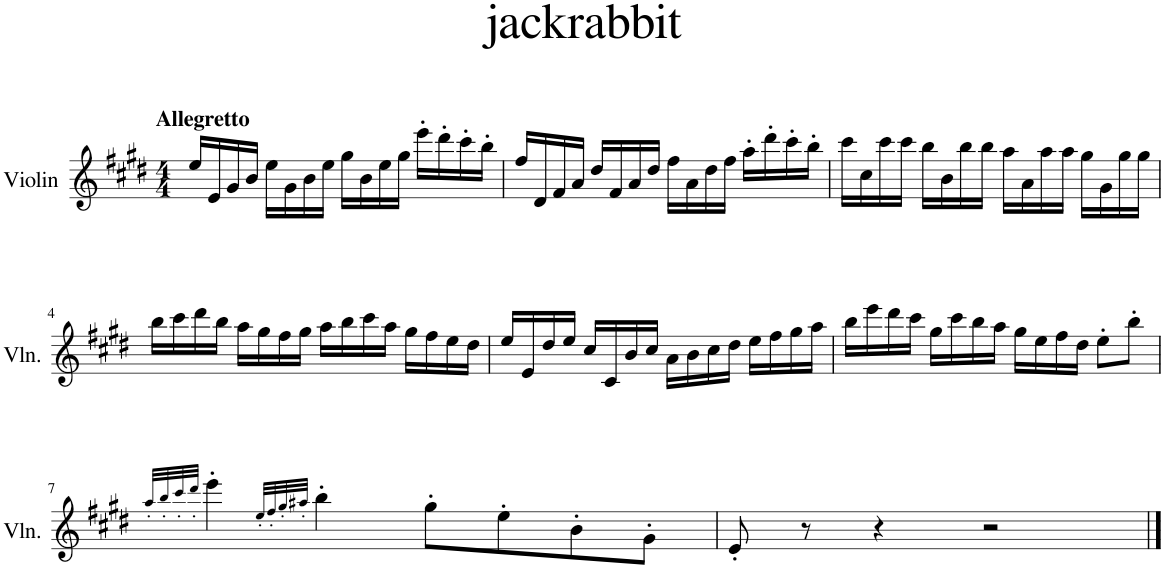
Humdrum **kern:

**kern
*part1
*staff1
*I"Violin
*I'Vln.
*clefG2
*k[f#c#g#d#]
*M4/4
=1
!LO:TX:a:B:t=Allegretto
16ee/LL
16e/
16g#/
16b/JJ
16ee\LL
16g#\
16b\
16ee\JJ
16gg#\LL
16b\
16ee\
16gg#\JJ
16eee'\LL
16ddd#'\
16ccc#'\
16bb'\JJ
=2
16ff#/LL
16d#/
16f#/
16a/JJ
16dd#/LL
16f#/
16a/
16dd#/JJ
16ff#\LL
16a\
16dd#\
16ff#\JJ
16aa'\LL
16ddd#'\
16ccc#'\
16bb'\JJ
=3
16ccc#\LL
16cc#\
16ccc#\
16ccc#\JJ
16bb\LL
16b\
16bb\
16bb\JJ
16aa\LL
16a\
16aa\
16aa\JJ
16gg#\LL
16g#\
16gg#\
16gg#\JJ
!!LO:LB:g=z
=4
16bb\LL
16ccc#\
16ddd#\
16bb\JJ
16aa\LL
16gg#\
16ff#\
16gg#\JJ
16aa\LL
16bb\
16ccc#\
16aa\JJ
16gg#\LL
16ff#\
16ee\
16dd#\JJ
=5
16ee/LL
16e/
16dd#/
16ee/JJ
16cc#/LL
16c#/
16b/
16cc#/JJ
16a\LL
16b\
16cc#\
16dd#\JJ
16ee\LL
16ff#\
16gg#\
16aa\JJ
=6
16bb\LL
16eee\
16ddd#\
16ccc#\JJ
16gg#\LL
16ccc#\
16bb\
16aa\JJ
16gg#\LL
16ee\
16ff#\
16dd#\JJ
8ee'\L
8bb'\J
!!LO:LB:g=z
=7
32qaa'/LLL
32qbb'/
32qccc#'/
32qddd#'/JJJ
4eee'\
32qee'/LLL
32qff#'/
32qgg#'/
32qaa#X'/JJJ
4bb'\
8gg#'\L
8ee'\
8b'\
8g#'\J
=8
8e'/
8r
4r
2r
==
*-
